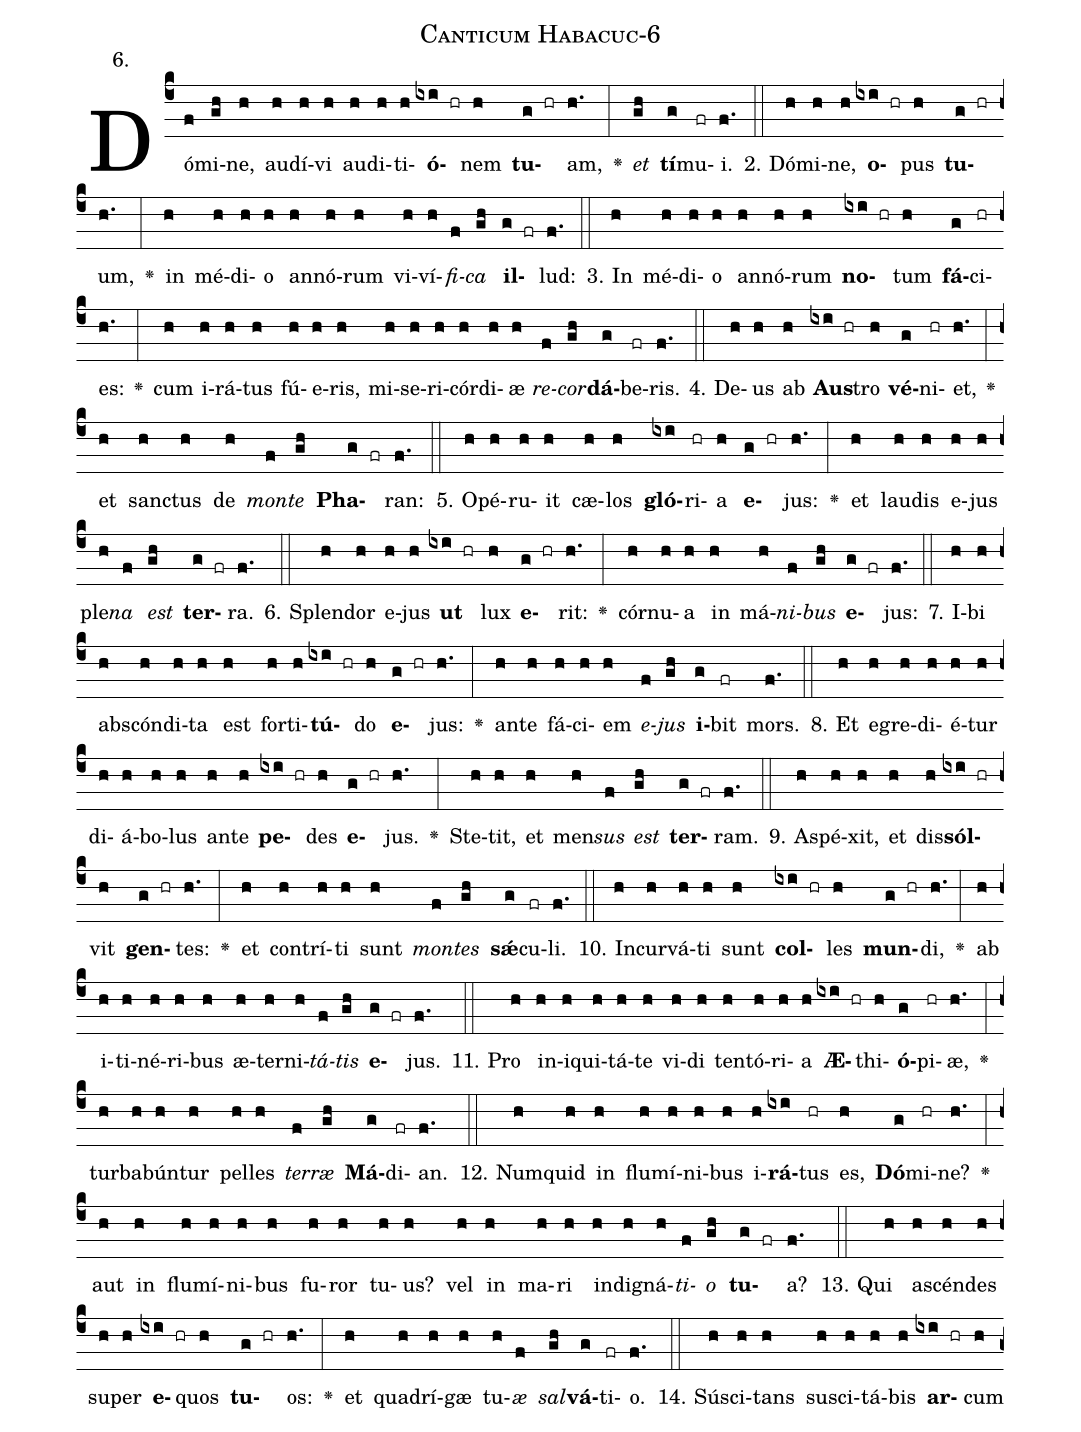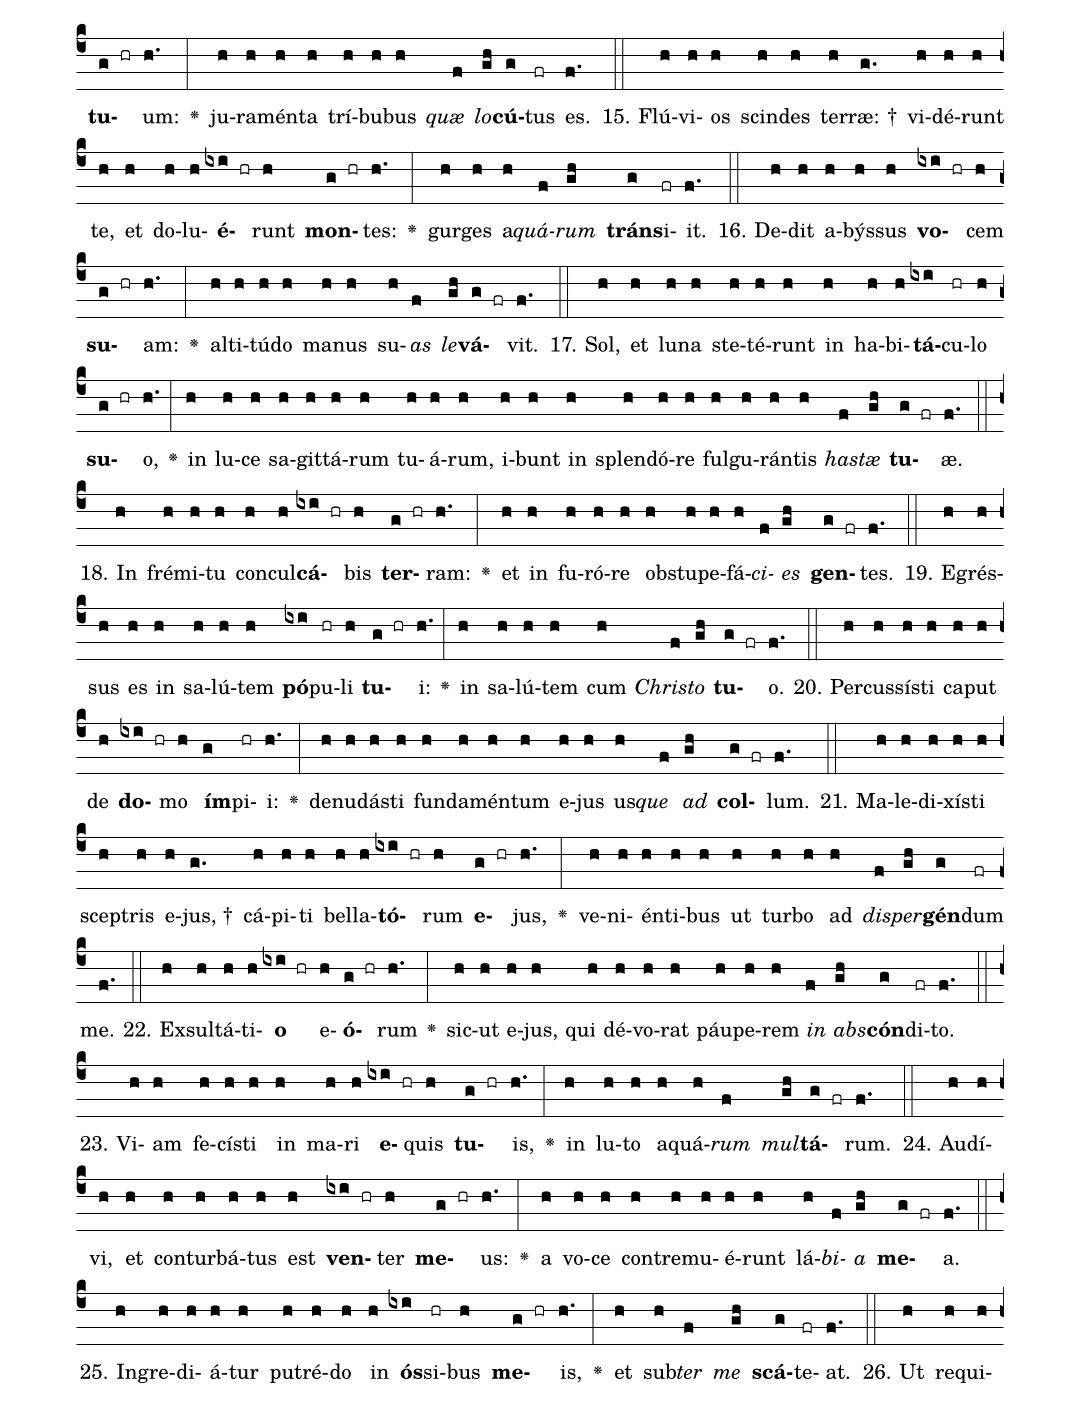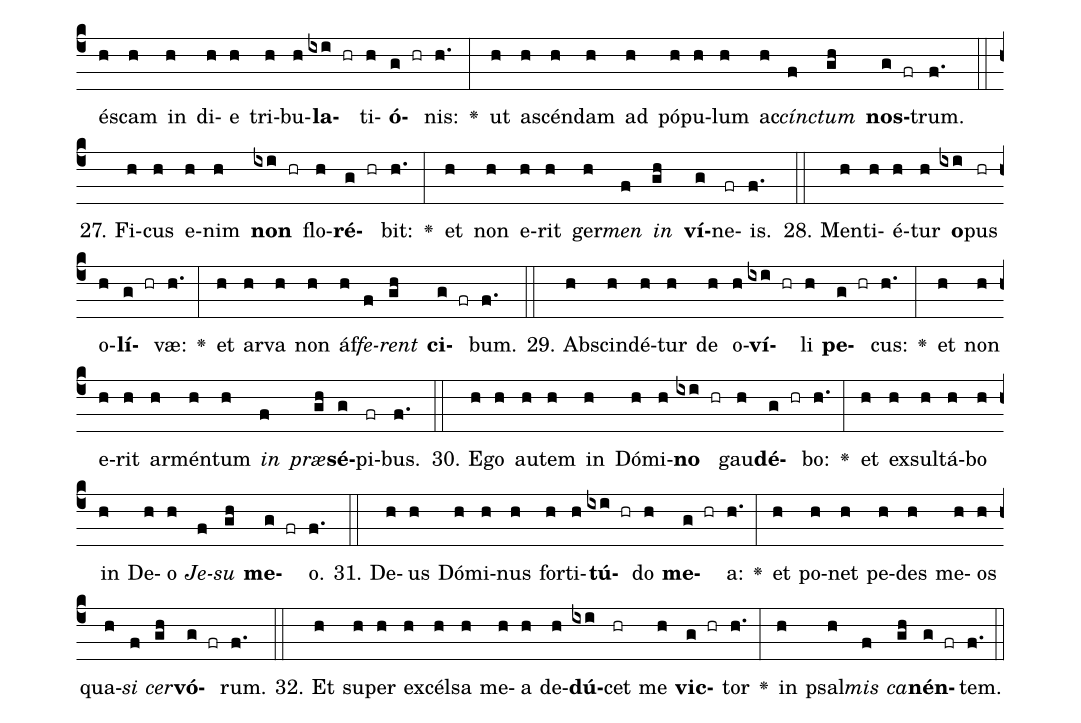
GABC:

name: Canticum Habacuc-6;
annotation: 6.;
%%
(c4)Dó(f)mi(gh)ne,(h) au(h)dí(h)vi(h) au(h)di(h)ti(h)<b>ó</b>(ixi hr)nem(h) <b>tu</b>(g hr)am,(h.) <v>\greheightstar</v>(:) <i>et</i>(gh) <b>tí</b>(g)mu(fr)i.(f.) (::)
2. Dó(h)mi(h)ne,(h) <b>o</b>(ixi hr)pus(h) <b>tu</b>(g hr)um,(h.) <v>\greheightstar</v>(:) in(h) mé(h)di(h)o(h) an(h)nó(h)rum(h) vi(h)ví(h)<i>fi</i>(f)<i>ca</i>(gh) <b>il</b>(g fr)lud:(f.) (::)
3. In(h) mé(h)di(h)o(h) an(h)nó(h)rum(h) <b>no</b>(ixi hr)tum(h) <b>fá</b>(g)ci(hr)es:(h.) <v>\greheightstar</v>(:) cum(h) i(h)rá(h)tus(h) fú(h)e(h)ris,(h) mi(h)se(h)ri(h)cór(h)di(h)æ(h) <i>re</i>(f)<i>cor</i>(gh)<b>dá</b>(g)be(fr)ris.(f.) (::)
4. De(h)us(h) ab(h) <b>Aus</b>(ixi hr)tro(h) <b>vé</b>(g)ni(hr)et,(h.) <v>\greheightstar</v>(:) et(h) sanc(h)tus(h) de(h) <i>mon</i>(f)<i>te</i>(gh) <b>Pha</b>(g fr)ran:(f.) (::)
5. O(h)pé(h)ru(h)it(h) cæ(h)los(h) <b>gló</b>(ixi)ri(hr)a(h) <b>e</b>(g hr)jus:(h.) <v>\greheightstar</v>(:) et(h) lau(h)dis(h) e(h)jus(h) ple(h)<i>na</i>(f) <i>est</i>(gh) <b>ter</b>(g fr)ra.(f.) (::)
6. Splen(h)dor(h) e(h)jus(h) <b>ut</b>(ixi hr) lux(h) <b>e</b>(g hr)rit:(h.) <v>\greheightstar</v>(:) cór(h)nu(h)a(h) in(h) má(h)<i>ni</i>(f)<i>bus</i>(gh) <b>e</b>(g fr)jus:(f.) (::)
7. I(h)bi(h) abs(h)cón(h)di(h)ta(h) est(h) for(h)ti(h)<b>tú</b>(ixi hr)do(h) <b>e</b>(g hr)jus:(h.) <v>\greheightstar</v>(:) an(h)te(h) fá(h)ci(h)em(h) <i>e</i>(f)<i>jus</i>(gh) <b>i</b>(g)bit(fr) mors.(f.) (::)
8. Et(h) e(h)gre(h)di(h)é(h)tur(h) di(h)á(h)bo(h)lus(h) an(h)te(h) <b>pe</b>(ixi hr)des(h) <b>e</b>(g hr)jus.(h.) <v>\greheightstar</v>(:) Ste(h)tit,(h) et(h) men(h)<i>sus</i>(f) <i>est</i>(gh) <b>ter</b>(g fr)ram.(f.) (::)
9. A(h)spé(h)xit,(h) et(h) dis(h)<b>sól</b>(ixi hr)vit(h) <b>gen</b>(g hr)tes:(h.) <v>\greheightstar</v>(:) et(h) con(h)trí(h)ti(h) sunt(h) <i>mon</i>(f)<i>tes</i>(gh) <b>sǽ</b>(g)cu(fr)li.(f.) (::)
10. In(h)cur(h)vá(h)ti(h) sunt(h) <b>col</b>(ixi hr)les(h) <b>mun</b>(g hr)di,(h.) <v>\greheightstar</v>(:) ab(h) i(h)ti(h)né(h)ri(h)bus(h) æ(h)ter(h)ni(h)<i>tá</i>(f)<i>tis</i>(gh) <b>e</b>(g fr)jus.(f.) (::)
11. Pro(h) in(h)i(h)qui(h)tá(h)te(h) vi(h)di(h) ten(h)tó(h)ri(h)a(h) <b>Æ</b>(ixi hr)thi(h)<b>ó</b>(g)pi(hr)æ,(h.) <v>\greheightstar</v>(:) tur(h)ba(h)bún(h)tur(h) pel(h)les(h) <i>ter</i>(f)<i>ræ</i>(gh) <b>Má</b>(g)di(fr)an.(f.) (::)
12. Num(h)quid(h) in(h) flu(h)mí(h)ni(h)bus(h) i(h)<b>rá</b>(ixi)tus(hr) es,(h) <b>Dó</b>(g)mi(hr)ne?(h.) <v>\greheightstar</v>(:) aut(h) in(h) flu(h)mí(h)ni(h)bus(h) fu(h)ror(h) tu(h)us?(h) vel(h) in(h) ma(h)ri(h) in(h)di(h)gná(h)<i>ti</i>(f)<i>o</i>(gh) <b>tu</b>(g fr)a?(f.) (::)
13. Qui(h) a(h)scén(h)des(h) su(h)per(h) <b>e</b>(ixi hr)quos(h) <b>tu</b>(g hr)os:(h.) <v>\greheightstar</v>(:) et(h) qua(h)drí(h)gæ(h) tu(h)<i>æ</i>(f) <i>sal</i>(gh)<b>vá</b>(g)ti(fr)o.(f.) (::)
14. Sú(h)sci(h)tans(h) su(h)sci(h)tá(h)bis(h) <b>ar</b>(ixi hr)cum(h) <b>tu</b>(g hr)um:(h.) <v>\greheightstar</v>(:) ju(h)ra(h)mén(h)ta(h) trí(h)bu(h)bus(h) <i>quæ</i>(f) <i>lo</i>(gh)<b>cú</b>(g)tus(fr) es.(f.) (::)
15. Flú(h)vi(h)os(h) scin(h)des(h) ter(h)ræ: †(g.) vi(h)dé(h)runt(h) te,(h) et(h) do(h)lu(h)<b>é</b>(ixi hr)runt(h) <b>mon</b>(g hr)tes:(h.) <v>\greheightstar</v>(:) gur(h)ges(h) a(h)<i>quá</i>(f)<i>rum</i>(gh) <b>tráns</b>(g)i(fr)it.(f.) (::)
16. De(h)dit(h) a(h)býs(h)sus(h) <b>vo</b>(ixi hr)cem(h) <b>su</b>(g hr)am:(h.) <v>\greheightstar</v>(:) al(h)ti(h)tú(h)do(h) ma(h)nus(h) su(h)<i>as</i>(f) <i>le</i>(gh)<b>vá</b>(g fr)vit.(f.) (::)
17. Sol,(h) et(h) lu(h)na(h) ste(h)té(h)runt(h) in(h) ha(h)bi(h)<b>tá</b>(ixi)cu(hr)lo(h) <b>su</b>(g hr)o,(h.) <v>\greheightstar</v>(:) in(h) lu(h)ce(h) sa(h)git(h)tá(h)rum(h) tu(h)á(h)rum,(h) i(h)bunt(h) in(h) splen(h)dó(h)re(h) ful(h)gu(h)rán(h)tis(h) <i>has</i>(f)<i>tæ</i>(gh) <b>tu</b>(g fr)æ.(f.) (::)
18. In(h) fré(h)mi(h)tu(h) con(h)cul(h)<b>cá</b>(ixi hr)bis(h) <b>ter</b>(g hr)ram:(h.) <v>\greheightstar</v>(:) et(h) in(h) fu(h)ró(h)re(h) ob(h)stu(h)pe(h)fá(h)<i>ci</i>(f)<i>es</i>(gh) <b>gen</b>(g fr)tes.(f.) (::)
19. E(h)grés(h)sus(h) es(h) in(h) sa(h)lú(h)tem(h) <b>pó</b>(ixi)pu(hr)li(h) <b>tu</b>(g hr)i:(h.) <v>\greheightstar</v>(:) in(h) sa(h)lú(h)tem(h) cum(h) <i>Chris</i>(f)<i>to</i>(gh) <b>tu</b>(g fr)o.(f.) (::)
20. Per(h)cus(h)sís(h)ti(h) ca(h)put(h) de(h) <b>do</b>(ixi hr)mo(h) <b>ím</b>(g)pi(hr)i:(h.) <v>\greheightstar</v>(:) de(h)nu(h)dás(h)ti(h) fun(h)da(h)mén(h)tum(h) e(h)jus(h) us(h)<i>que</i>(f) <i>ad</i>(gh) <b>col</b>(g fr)lum.(f.) (::)
21. Ma(h)le(h)di(h)xís(h)ti(h) scep(h)tris(h) e(h)jus, †(g.) cá(h)pi(h)ti(h) bel(h)la(h)<b>tó</b>(ixi hr)rum(h) <b>e</b>(g hr)jus,(h.) <v>\greheightstar</v>(:) ve(h)ni(h)én(h)ti(h)bus(h) ut(h) tur(h)bo(h) ad(h) <i>di</i>(f)<i>sper</i>(gh)<b>gén</b>(g)dum(fr) me.(f.) (::)
22. Ex(h)sul(h)tá(h)ti(h)<b>o</b>(ixi hr) e(h)<b>ó</b>(g hr)rum(h.) <v>\greheightstar</v>(:) sic(h)ut(h) e(h)jus,(h) qui(h) dé(h)vo(h)rat(h) páu(h)pe(h)rem(h) <i>in</i>(f) <i>abs</i>(gh)<b>cón</b>(g)di(fr)to.(f.) (::)
23. Vi(h)am(h) fe(h)cís(h)ti(h) in(h) ma(h)ri(h) <b>e</b>(ixi hr)quis(h) <b>tu</b>(g hr)is,(h.) <v>\greheightstar</v>(:) in(h) lu(h)to(h) a(h)quá(h)<i>rum</i>(f) <i>mul</i>(gh)<b>tá</b>(g fr)rum.(f.) (::)
24. Au(h)dí(h)vi,(h) et(h) con(h)tur(h)bá(h)tus(h) est(h) <b>ven</b>(ixi hr)ter(h) <b>me</b>(g hr)us:(h.) <v>\greheightstar</v>(:) a(h) vo(h)ce(h) con(h)tre(h)mu(h)é(h)runt(h) lá(h)<i>bi</i>(f)<i>a</i>(gh) <b>me</b>(g fr)a.(f.) (::)
25. In(h)gre(h)di(h)á(h)tur(h) pu(h)tré(h)do(h) in(h) <b>ós</b>(ixi)si(hr)bus(h) <b>me</b>(g hr)is,(h.) <v>\greheightstar</v>(:) et(h) sub(h)<i>ter</i>(f) <i>me</i>(gh) <b>scá</b>(g)te(fr)at.(f.) (::)
26. Ut(h) re(h)qui(h)és(h)cam(h) in(h) di(h)e(h) tri(h)bu(h)<b>la</b>(ixi hr)ti(h)<b>ó</b>(g hr)nis:(h.) <v>\greheightstar</v>(:) ut(h) a(h)scén(h)dam(h) ad(h) pó(h)pu(h)lum(h) ac(h)<i>cínc</i>(f)<i>tum</i>(gh) <b>nos</b>(g fr)trum.(f.) (::)
27. Fi(h)cus(h) e(h)nim(h) <b>non</b>(ixi hr) flo(h)<b>ré</b>(g hr)bit:(h.) <v>\greheightstar</v>(:) et(h) non(h) e(h)rit(h) ger(h)<i>men</i>(f) <i>in</i>(gh) <b>ví</b>(g)ne(fr)is.(f.) (::)
28. Men(h)ti(h)é(h)tur(h) <b>o</b>(ixi)pus(hr) o(h)<b>lí</b>(g hr)væ:(h.) <v>\greheightstar</v>(:) et(h) ar(h)va(h) non(h) áf(h)<i>fe</i>(f)<i>rent</i>(gh) <b>ci</b>(g fr)bum.(f.) (::)
29. Ab(h)scin(h)dé(h)tur(h) de(h) o(h)<b>ví</b>(ixi hr)li(h) <b>pe</b>(g hr)cus:(h.) <v>\greheightstar</v>(:) et(h) non(h) e(h)rit(h) ar(h)mén(h)tum(h) <i>in</i>(f) <i>præ</i>(gh)<b>sé</b>(g)pi(fr)bus.(f.) (::)
30. E(h)go(h) au(h)tem(h) in(h) Dó(h)mi(h)<b>no</b>(ixi hr) gau(h)<b>dé</b>(g hr)bo:(h.) <v>\greheightstar</v>(:) et(h) ex(h)sul(h)tá(h)bo(h) in(h) De(h)o(h) <i>Je</i>(f)<i>su</i>(gh) <b>me</b>(g fr)o.(f.) (::)
31. De(h)us(h) Dó(h)mi(h)nus(h) for(h)ti(h)<b>tú</b>(ixi hr)do(h) <b>me</b>(g hr)a:(h.) <v>\greheightstar</v>(:) et(h) po(h)net(h) pe(h)des(h) me(h)os(h) qua(h)<i>si</i>(f) <i>cer</i>(gh)<b>vó</b>(g fr)rum.(f.) (::)
32. Et(h) su(h)per(h) ex(h)cél(h)sa(h) me(h)a(h) de(h)<b>dú</b>(ixi)cet(hr) me(h) <b>vic</b>(g hr)tor(h.) <v>\greheightstar</v>(:) in(h) psal(h)<i>mis</i>(f) <i>ca</i>(gh)<b>nén</b>(g fr)tem.(f.) (::)
